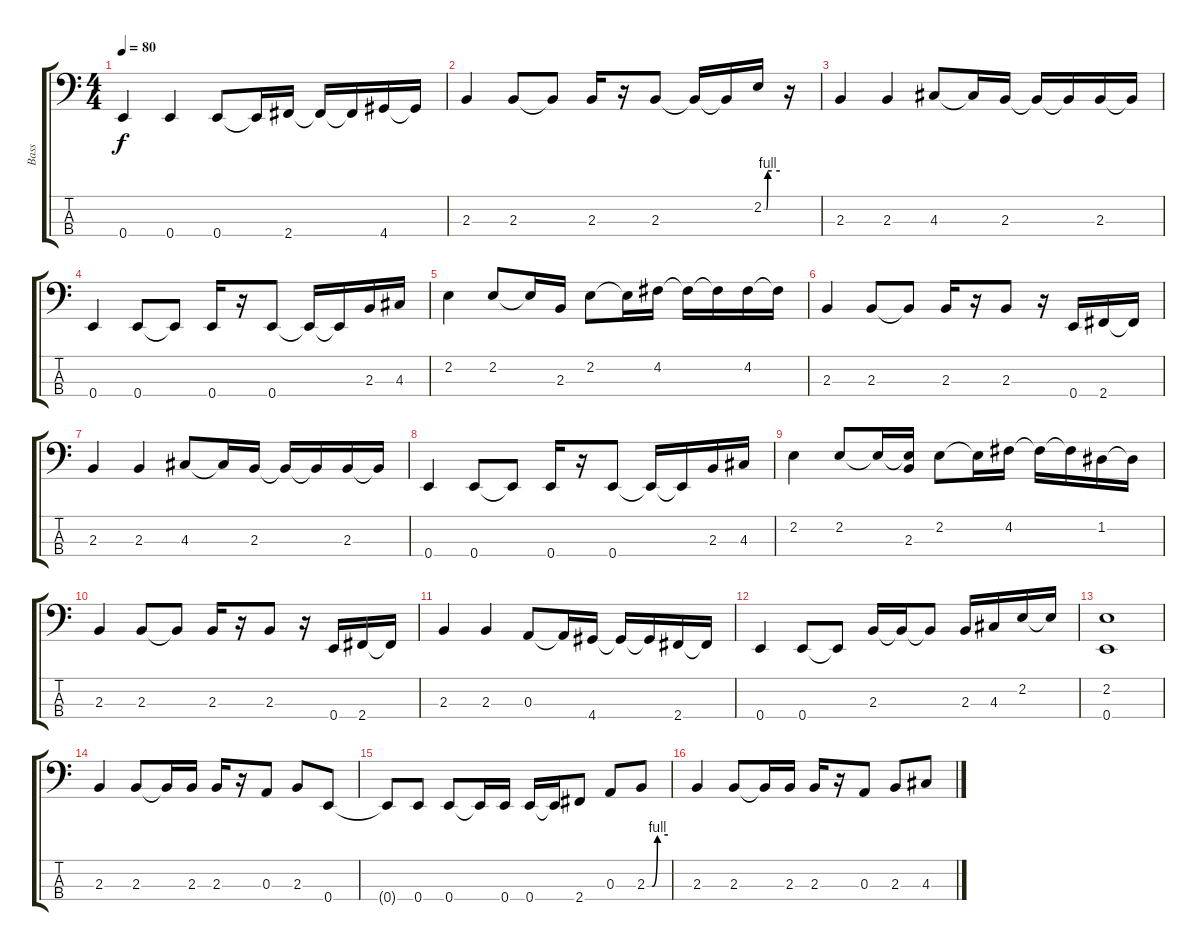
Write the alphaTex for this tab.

\track ("Bass" "Bass") {instrument electricbassfinger}
\staff {score tabs}
\tuning (G2 D2 A1 E1) {hide}
\ts (4 4)
\tempo 80
\clef f4
\ks c
0.4.4{dy f} 0.4.4 0.4.8 0.4{t}.16 2.4.16 2.4{t}.16 2.4{t}.16 4.4.16 4.4{t}.16 |
2.3.4 2.3.8 2.3{t}.8 2.3.16 r.16 2.3.8 2.3{t}.16 2.3{t}.16 2.2{be (custom 0 0 10 0 15 4 30 4 60 4)}.16 r.16 |
2.3.4 2.3.4 4.3.8 4.3{t}.16 2.3.16 2.3{t}.16 2.3{t}.16 2.3.16 2.3{t}.16 |
0.4.4 0.4.8 0.4{t}.8 0.4.16 r.16 0.4.8 0.4{t}.16 0.4{t}.16 2.3.16 4.3.16 |
2.2.4 2.2.8 2.2{t}.16 2.3.16 2.2.8 2.2{t}.16 4.2.16 4.2{t}.16 4.2{t}.16 4.2.16 4.2{t}.16 |
2.3.4 2.3.8 2.3{t}.8 2.3.16 r.16 2.3.8 r.16 0.4.16 2.4.16 2.4{t}.16 |
2.3.4 2.3.4 4.3.8 4.3{t}.16 2.3.16 2.3{t}.16 2.3{t}.16 2.3.16 2.3{t}.16 |
0.4.4 0.4.8 0.4{t}.8 0.4.16 r.16 0.4.8 0.4{t}.16 0.4{t}.16 2.3.16 4.3.16 |
2.2.4 2.2.8 2.2{t}.16 (2.2{t} 2.3).16 2.2.8 2.2{t}.16 4.2.16 4.2{t}.16 4.2{t}.16 1.2.16 1.2{t}.16 |
2.3.4 2.3.8 2.3{t}.8 2.3.16 r.16 2.3.8 r.16 0.4.16 2.4.16 2.4{t}.16 |
2.3.4 2.3.4 0.3.8 0.3{t}.16 4.4.16 4.4{t}.16 4.4{t}.16 2.4.16 2.4{t}.16 |
0.4.4 0.4.8 0.4{t}.8 2.3.16 2.3{t}.16 2.3{t}.8 2.3.16 4.3.16 2.2.16 2.2{t}.16 |
(2.2 0.4).1 |
2.3.4 2.3.8 2.3{t}.16 2.3.16 2.3.16 r.16 0.3.8 2.3.8 0.4.8 |
0.4{t}.8 0.4.8 0.4.8 0.4{t}.16 0.4.16 0.4.16 0.4{t}.16 2.4.8 0.3.8 2.3{be (custom 0 0 15 0 30 4 60 4)}.8 |
2.3.4 2.3.8 2.3{t}.16 2.3.16 2.3.16 r.16 0.3.8 2.3.8 4.3.8
